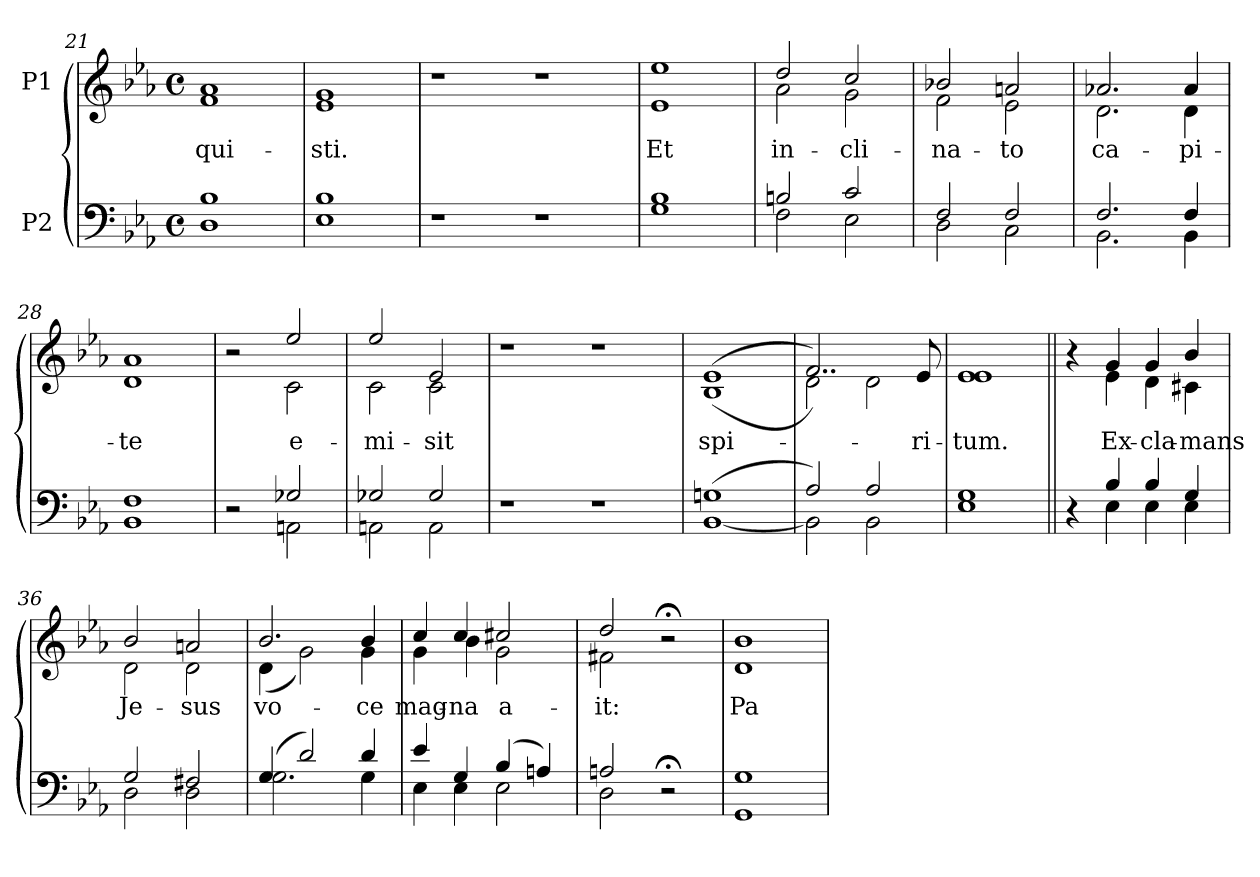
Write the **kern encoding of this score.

**kern	**kern	**text
*part2	*part1	*part1
*staff2	*staff1	*staff1
*I"P2	*I"P1	*
*clefF4	*clefG2	*
*ITrd7c12	*	*
*k[b-e-a-]	*k[b-e-a-]	*
*E-:	*E-:	*
*M4/4	*M4/4	*
*met(c)	*met(c)	*
=21	=21	=21
!	!	!LO:LY:b:color=#000000
1DDi 1BB-i	1fi 1a-i	-qui-
=22	=22	=22
!	!	!LO:LY:b:color=#000000
1EE-i 1BB-i	1e-i 1gi	-sti.
!!LO:LB:g=z
=23	=23	=23
1r	1r	.
1r	1r	.
=24	=24	=24
!	!	!LO:LY:b:color=#000000
1GGi 1BB-i	1e-i 1ee-i	Et
=25	=25	=25
*^	*	*
!	!	!	!LO:LY:b:color=#000000
*	*	*^	*
2BBni/	2FFi\	2ddi/	2a-i\	in-
!	!	!	!	!LO:LY:b:color=#000000
2Ci/	2EE-i\	2cci/	2gi\	-cli-
=26	=26	=26	=26	=26
!	!	!	!	!LO:LY:b:color=#000000
2FFi/	2DDi\	2b-Xi/	2fi\	-na-
!	!	!	!	!LO:LY:b:color=#000000
2FFi/	2CCi\	2ani/	2e-i\	-to
=27	=27	=27	=27	=27
!	!	!	!	!LO:LY:b:color=#000000
2.FFi/	2.BBB-i\	2.a-Xi/	2.di\	ca-
!	!	!	!	!LO:LY:b:color=#000000
4FFi/	4BBB-i\	4a-i/	4di\	-pi-
*v	*v	*	*	*
*	*v	*v	*
=28	=28	=28
*^	*^	*
!	!	!	!	!LO:LY:b:color=#000000
*v	*v	*	*	*
*	*v	*v	*
1BBB-i 1FFi	1di 1a-i	-te
!!LO:PB:g=z
=29	=29	=29
*^	*^	*
2r	2ryy	2r	2ryy	.
!	!	!	!	!LO:LY:b:color=#000000
2GG-Xi/	2AAAni\	2ee-i/	2ci\	e-
=30	=30	=30	=30	=30
!	!	!	!	!LO:LY:b:color=#000000
2GG-Xi/	2AAAni\	2ee-i/	2ci\	-mi-
!	!	!	!	!LO:LY:b:color=#000000
2GG-i/	2AAAi\	2e-i/	2ci\	-sit
*v	*v	*	*	*
*	*v	*v	*
=31	=31	=31
1r	1r	.
1r	1r	.
=32	=32	=32
!	!	!LO:LY:b:color=#000000
([<1BBB-i 1GGni	((1B-i 1e-i	spi-
=33	=33	=33
*^	*^	*
2AA-i/)	2BBB-i\]	2..fi/))	2di\	.
2AA-i/	2BBB-i\	.	2di\	.
!	!	!	!	!LO:LY:b:color=#000000
.	.	8e-i/	.	-ri-
*v	*v	*	*	*
*	*v	*v	*
=34	=34	=34
!	!	!LO:LY:b:color=#000000
1EE-i 1GGi	1e-i 1e-i	-tum.
!!LO:LB:g=z
=35||	=35||	=35||
*^	*^	*
4r	4ryy	4r	4ryy	.
!	!	!	!	!LO:LY:b:color=#000000
4BB-i/	4EE-i\	4gi/	4e-i\	Ex-
!	!	!	!	!LO:LY:b:color=#000000
4BB-i/	4EE-i\	4gi/	4di\	-cla-
!	!	!	!	!LO:LY:b:color=#000000
4GGi/	4EE-i\	4b-i/	4c#Xi\	-mans
=36	=36	=36	=36	=36
!	!	!	!	!LO:LY:b:color=#000000
2GGi/	2DDi\	2b-i/	2di\	Je-
!	!	!	!	!LO:LY:b:color=#000000
2FF#Xi/	2DDi\	2ani/	2di\	-sus
=37	=37	=37	=37	=37
!	!	!	!	!LO:LY:b:color=#000000
(4GGi/	2.GGi\	2.b-i/	(4di\	vo-
2Di/)	.	.	2gi\)	.
!	!	!	!	!LO:LY:b:color=#000000
4Di/	4GGi\	4b-i/	4gi\	-ce
=38	=38	=38	=38	=38
!	!	!	!	!LO:LY:b:color=#000000
4E-i/	4EE-i\	4cci/	4gi\	mag-
!	!	!	!	!LO:LY:b:color=#000000
4GGi/	4EE-i\	4cci/	4b-i\	-na
!	!	!	!	!LO:LY:b:color=#000000
(4BB-i/	2EE-i\	2cc#Xi/	2gi\	a-
4AAni/)	.	.	.	.
=39	=39	=39	=39	=39
!	!	!	!	!LO:LY:b:color=#000000
2AAni/	2DDi\	2ddi/	2f#Xi\	-it:
2r;	2ryy	2r;	2ryy	.
*v	*v	*	*	*
*	*v	*v	*
!!LO:LB:g=z
=40	=40	=40
*^	*^	*
!	!	!	!	!LO:LY:b:color=#000000
*v	*v	*	*	*
*	*v	*v	*
1GGGi 1GGi	1di 1b-i	Pa-
=	=	=
*-	*-	*-
